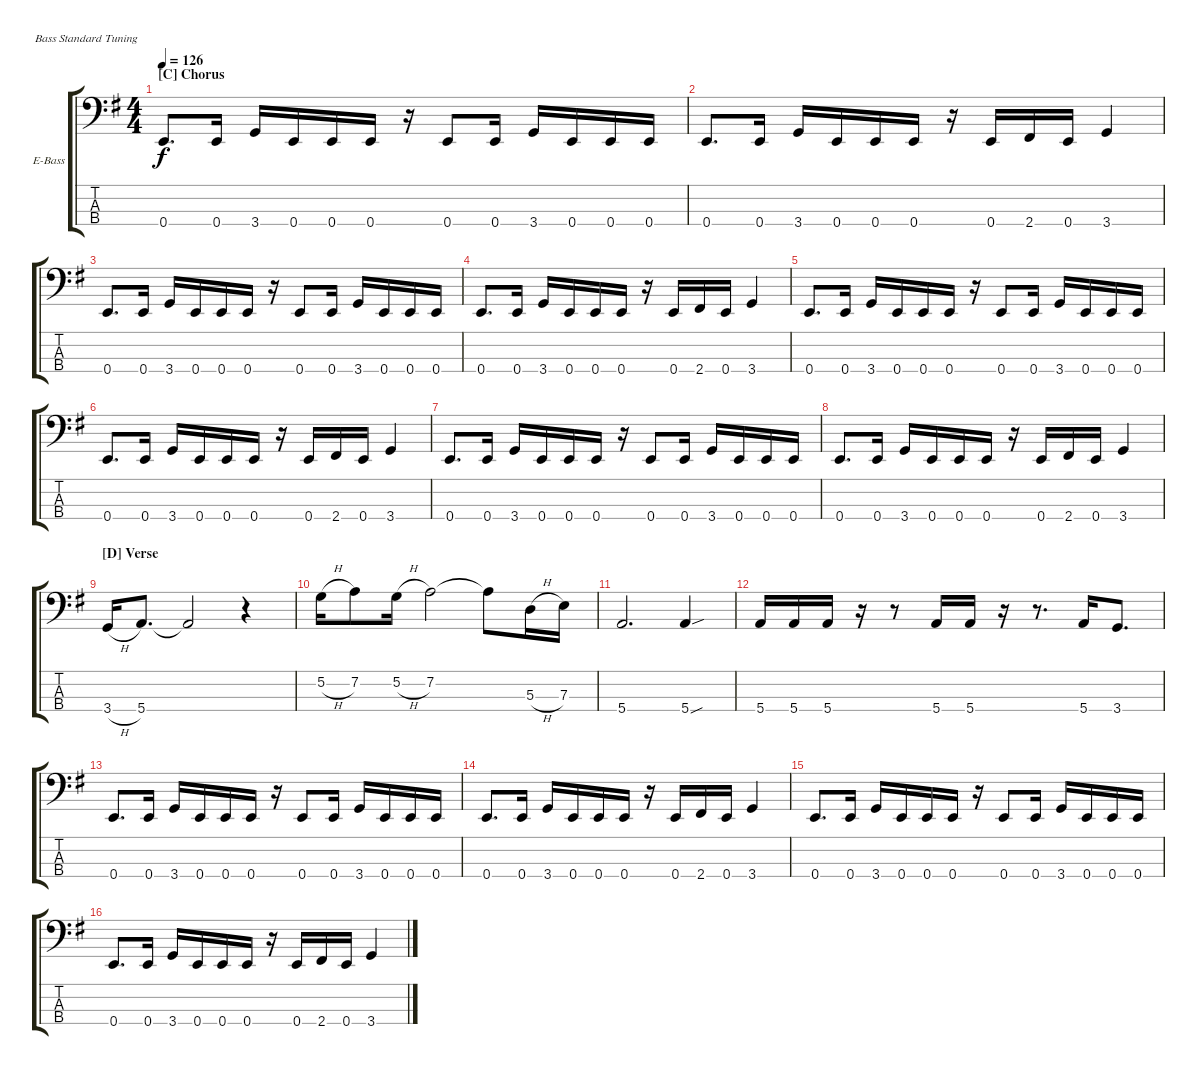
\defaultSystemsLayout 4
\bracketExtendMode groupsimilarinstruments
\firstSystemTrackNameOrientation horizontal
\otherSystemsTrackNameOrientation horizontal
\track ("Bass" "E-Bass") {instrument electricbassfinger}
\staff {score tabs}
\tuning (G2 D2 A1 E1)
\ts (4 4)
\section ("C" "Chorus")
\tempo 126
\clef f4
\scale
1.05549
\ks g
0.4.8{d dy f} 0.4.16 3.4.16 0.4.16 0.4.16 0.4.16 r.16 0.4.8 0.4.16 3.4.16 0.4.16 0.4.16 0.4.16 |
\scale
0.944515 0.4.8{d} 0.4.16 3.4.16 0.4.16 0.4.16 0.4.16 r.16 0.4.16 2.4.16 0.4.16 3.4.4 |
\scale
1.05549 0.4.8{d} 0.4.16 3.4.16 0.4.16 0.4.16 0.4.16 r.16 0.4.8 0.4.16 3.4.16 0.4.16 0.4.16 0.4.16 |
\scale
0.944515 0.4.8{d} 0.4.16 3.4.16 0.4.16 0.4.16 0.4.16 r.16 0.4.16 2.4.16 0.4.16 3.4.4 |
\scale
1.05549 0.4.8{d} 0.4.16 3.4.16 0.4.16 0.4.16 0.4.16 r.16 0.4.8 0.4.16 3.4.16 0.4.16 0.4.16 0.4.16 |
\scale
0.944515 0.4.8{d} 0.4.16 3.4.16 0.4.16 0.4.16 0.4.16 r.16 0.4.16 2.4.16 0.4.16 3.4.4 |
\scale
1.05549 0.4.8{d} 0.4.16 3.4.16 0.4.16 0.4.16 0.4.16 r.16 0.4.8 0.4.16 3.4.16 0.4.16 0.4.16 0.4.16 |
\scale
0.944515 0.4.8{d} 0.4.16 3.4.16 0.4.16 0.4.16 0.4.16 r.16 0.4.16 2.4.16 0.4.16 3.4.4 |
\section ("D" "Verse")
\scale
1.05549 3.4{h}.16 5.4.8{d} 5.4{t}.2 r.4 |
\scale
0.944515 5.2{h}.16 7.2.8 5.2{h}.16 7.2.2 7.2{t}.8 5.3{h}.16 7.3.16 |
\scale
1.05549 5.4.2{d} 5.4{sou}.4 |
\scale
0.944515 5.4.16 5.4.16 5.4.16 r.16 r.8 5.4.16 5.4.16 r.16 r.8{d} 5.4.16 3.4.8{d} |
\scale
1.05549 0.4.8{d} 0.4.16 3.4.16 0.4.16 0.4.16 0.4.16 r.16 0.4.8 0.4.16 3.4.16 0.4.16 0.4.16 0.4.16 |
\scale
0.944515 0.4.8{d} 0.4.16 3.4.16 0.4.16 0.4.16 0.4.16 r.16 0.4.16 2.4.16 0.4.16 3.4.4 |
\scale
1.05549 0.4.8{d} 0.4.16 3.4.16 0.4.16 0.4.16 0.4.16 r.16 0.4.8 0.4.16 3.4.16 0.4.16 0.4.16 0.4.16 |
\scale
0.944515 0.4.8{d} 0.4.16 3.4.16 0.4.16 0.4.16 0.4.16 r.16 0.4.16 2.4.16 0.4.16 3.4.4
